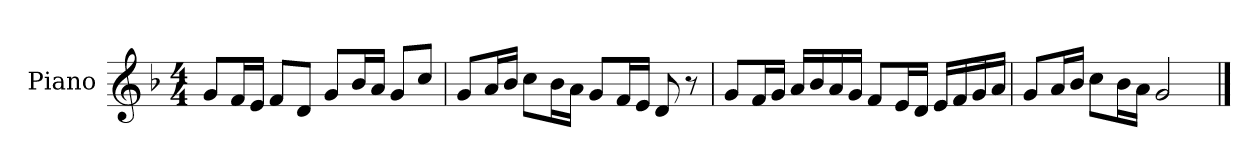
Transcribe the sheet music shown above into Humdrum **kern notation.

**kern
*part1
*staff1
*I"Piano
*I'Pno
*clefG2
*k[b-]
*M4/4
=1
8g/L
16f/L
16e/JJ
8f/L
8d/J
8g/L
16b-/L
16a/JJ
8g/L
8cc/J
=2
8g/L
16a/L
16b-/JJ
8cc\L
16b-\L
16a\JJ
8g/L
16f/L
16e/JJ
8d/
8r
=3
8g/L
16f/L
16g/JJ
16a/LL
16b-/
16a/
16g/JJ
8f/L
16e/L
16d/JJ
16e/LL
16f/
16g/
16a/JJ
=4
8g/L
16a/L
16b-/JJ
8cc\L
16b-\L
16a\JJ
2g/
==
*-
